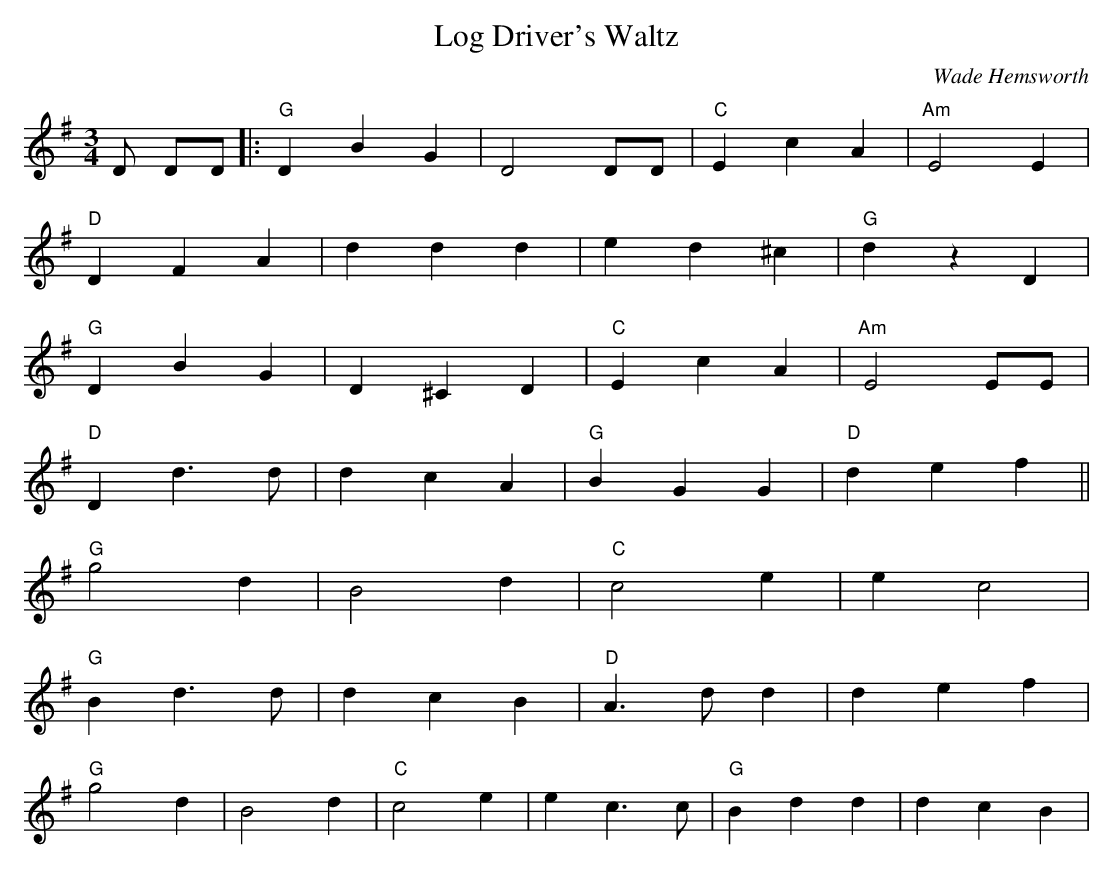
X:1
T:Log Driver's Waltz
M:3/4
L:1/8
C:Wade Hemsworth
K:G
D DD|:"G"D2 B2 G2|D4 DD|"C"E2 c2 A2|"Am"E4 E2|
"D"D2 F2 A2|d2 d2 d2|e2 d2 ^c2|"G"d2 z2 D2|
"G"D2 B2 G2|D2 ^C2 D2|"C"E2 c2 A2|"Am"E4 EE|
"D"D2 d3 d|d2 c2 A2|"G"B2 G2 G2|"D"d2 e2 f2||
"G"g4 d2|B4 d2|"C"c4 e2|e2 c4|
"G"B2 d3 d|d2 c2 B2|"D"A3 d d2|d2 e2 f2|
"G"g4 d2|B4 d2|"C"c4 e2|e2 c3 c|"G"B2 d2 d2|d2 c2 B2|
